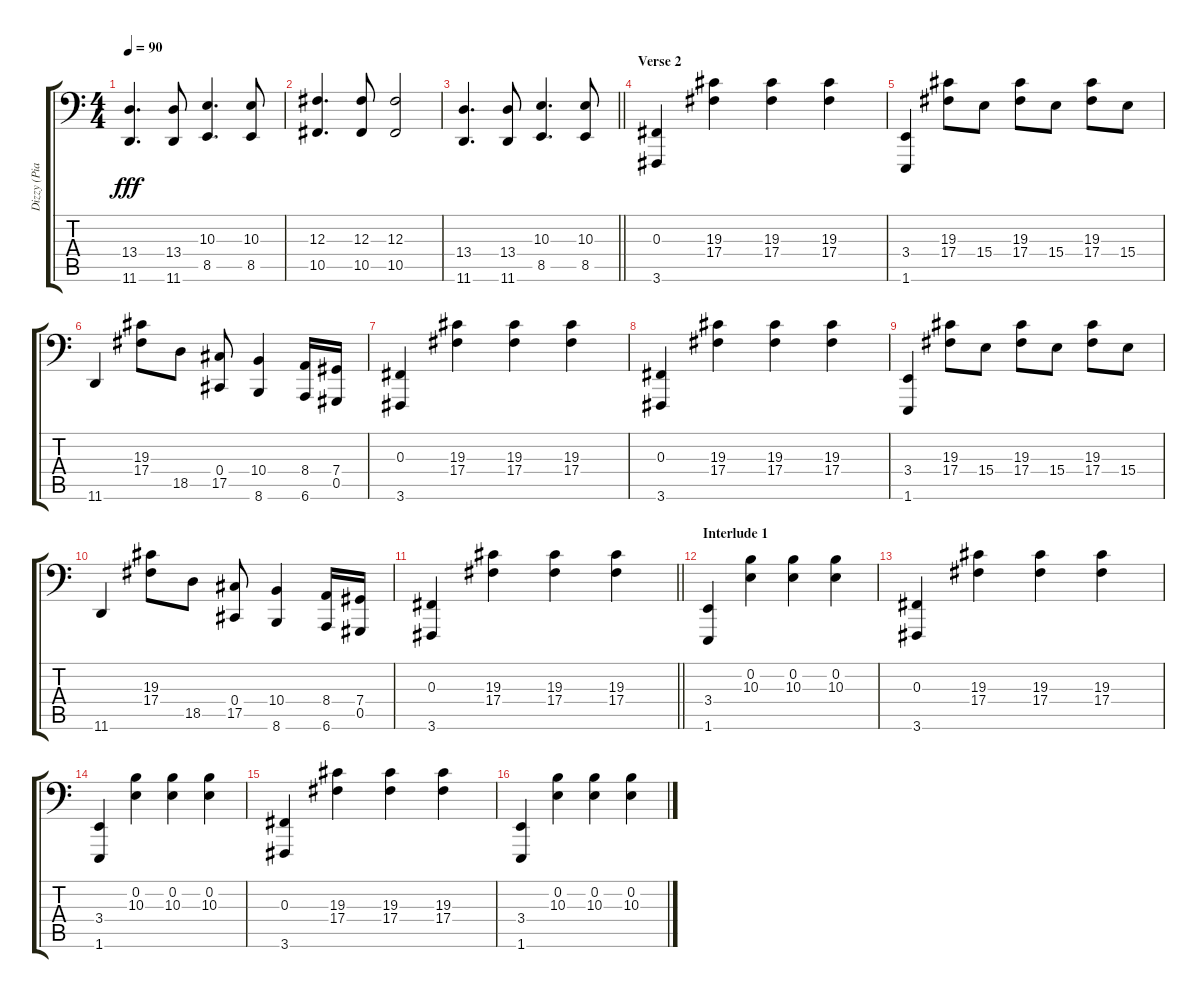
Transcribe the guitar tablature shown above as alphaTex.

\track ("Dizzy (Piano 2)" "Dizzy (Pia") {instrument acousticgrandpiano}
\staff {score tabs}
\tuning (E4 B3 Gb2 Db2 Ab1 Eb1) {hide}
\ts (4 4)
\tempo 90
\clef f4
\ks c
(13.4 11.6).4{d dy fff} (13.4 11.6).8 (10.3 8.5).4{d} (10.3 8.5).8 |
(12.3 10.5).4{d} (12.3 10.5).8 (12.3 10.5).2 |
\barLineRight lightlight
(13.4 11.6).4{d} (13.4 11.6).8 (10.3 8.5).4{d} (10.3 8.5).8 |
\section ("" "Verse 2")
(0.3 3.6).4 (19.3 17.4).4 (19.3 17.4).4 (19.3 17.4).4 |
(3.4 1.6).4 (19.3 17.4).8 15.4.8 (19.3 17.4).8 15.4.8 (19.3 17.4).8 15.4.8 |
11.6.4 (19.3 17.4).8 18.5.8 (0.4 17.5).8 (10.4 8.6).4 (8.4 6.6).16 (7.4 0.5).16 |
(0.3 3.6).4 (19.3 17.4).4 (19.3 17.4).4 (19.3 17.4).4 |
(0.3 3.6).4 (19.3 17.4).4 (19.3 17.4).4 (19.3 17.4).4 |
(3.4 1.6).4 (19.3 17.4).8 15.4.8 (19.3 17.4).8 15.4.8 (19.3 17.4).8 15.4.8 |
11.6.4 (19.3 17.4).8 18.5.8 (0.4 17.5).8 (10.4 8.6).4 (8.4 6.6).16 (7.4 0.5).16 |
\barLineRight lightlight
(0.3 3.6).4 (19.3 17.4).4 (19.3 17.4).4 (19.3 17.4).4 |
\section ("" "Interlude 1")
(3.4 1.6).4 (0.2 10.3).4 (0.2 10.3).4 (0.2 10.3).4 |
(0.3 3.6).4 (19.3 17.4).4 (19.3 17.4).4 (19.3 17.4).4 |
(3.4 1.6).4 (0.2 10.3).4 (0.2 10.3).4 (0.2 10.3).4 |
(0.3 3.6).4 (19.3 17.4).4 (19.3 17.4).4 (19.3 17.4).4 |
(3.4 1.6).4 (0.2 10.3).4 (0.2 10.3).4 (0.2 10.3).4
